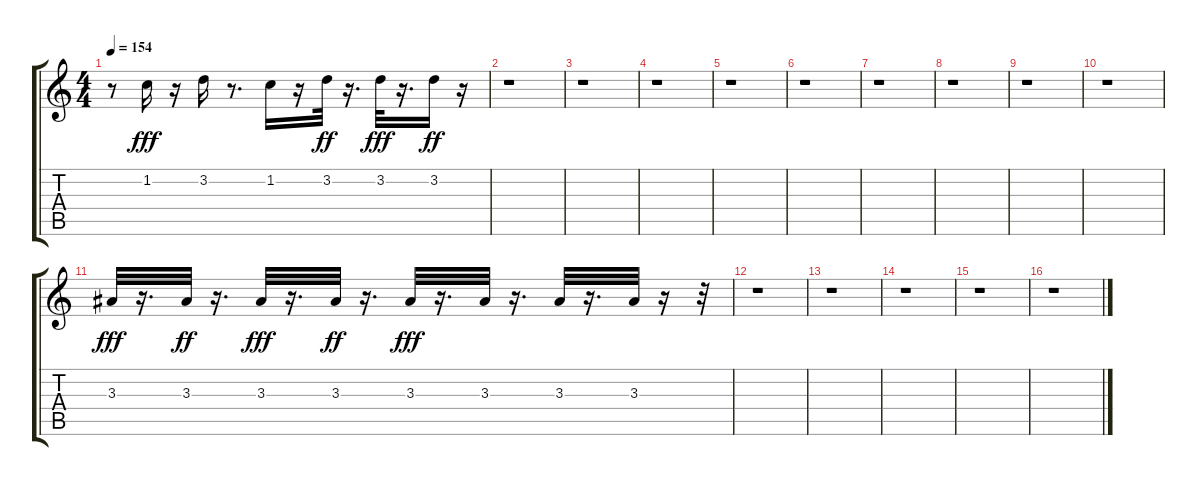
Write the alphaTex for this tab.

\track "" {instrument electricbasspick}
\staff {score tabs}
\tuning (E4 B3 G3 D3 A2 E2) {hide}
\ts (4 4)
\tempo 154
\clef g2
\ks c
r.8{dy fff} 1.2.16 r.16 3.2.16 r.8{d} 1.2.16 r.16 3.2.32{dy ff} r.16{d} 3.2.32{dy fff} r.16{d} 3.2.16{dy ff} r.16 |
r.1 |
r.1 |
r.1 |
r.1 |
r.1 |
r.1 |
r.1 |
r.1 |
r.1 |
3.3.32{dy fff} r.16{d} 3.3.32{dy ff} r.16{d} 3.3.32{dy fff} r.16{d} 3.3.32{dy ff} r.16{d} 3.3.32{dy fff} r.16{d} 3.3.32 r.16{d} 3.3.32 r.16{d} 3.3.32 r.16 r.32 |
r.1 |
r.1 |
r.1 |
r.1 |
r.1
